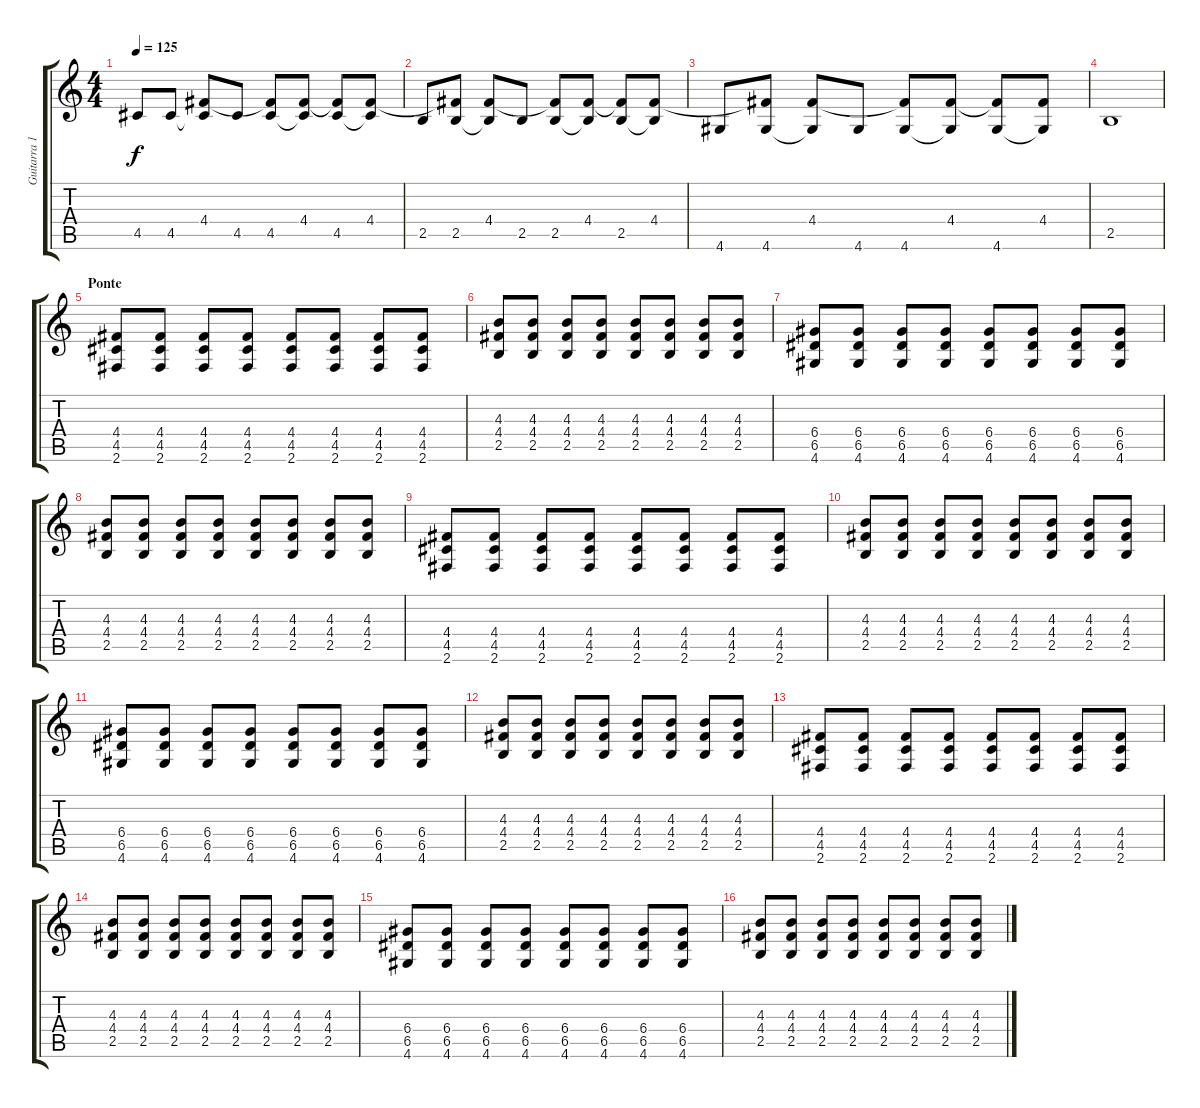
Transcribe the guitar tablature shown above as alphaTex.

\track ("Guitarra 1" "Guitarra 1") {instrument distortionguitar}
\staff {score tabs}
\tuning (E4 B3 G3 D3 A2 E2) {hide}
\ts (4 4)
\tempo 125
\clef g2
\ks c
4.5.8{dy f} 4.5.8 (4.4 4.5{t}).8 4.5.8 (4.4{t} 4.5).8 (4.4 4.5{t}).8 (4.4{t} 4.5).8 (4.4 4.5{t}).8 |
2.5.8 (4.4{t} 2.5).8 (4.4 2.5{t}).8 2.5.8 (4.4{t} 2.5).8 (4.4 2.5{t}).8 (4.4{t} 2.5).8 (4.4 2.5{t}).8 |
4.6.8 (4.4{t} 4.6).8 (4.4 4.6{t}).8 4.6.8 (4.4{t} 4.6).8 (4.4 4.6{t}).8 (4.4{t} 4.6).8 (4.4 4.6{t}).8 |
2.5.1 |
\section ("" "Ponte")
(4.4 4.5 2.6).8{instrument distortionguitar} (4.4 4.5 2.6).8 (4.4 4.5 2.6).8 (4.4 4.5 2.6).8 (4.4 4.5 2.6).8 (4.4 4.5 2.6).8 (4.4 4.5 2.6).8 (4.4 4.5 2.6).8 |
(4.3 4.4 2.5).8 (4.3 4.4 2.5).8 (4.3 4.4 2.5).8 (4.3 4.4 2.5).8 (4.3 4.4 2.5).8 (4.3 4.4 2.5).8 (4.3 4.4 2.5).8 (4.3 4.4 2.5).8 |
(6.4 6.5 4.6).8 (6.4 6.5 4.6).8 (6.4 6.5 4.6).8 (6.4 6.5 4.6).8 (6.4 6.5 4.6).8 (6.4 6.5 4.6).8 (6.4 6.5 4.6).8 (6.4 6.5 4.6).8 |
(4.3 4.4 2.5).8 (4.3 4.4 2.5).8 (4.3 4.4 2.5).8 (4.3 4.4 2.5).8 (4.3 4.4 2.5).8 (4.3 4.4 2.5).8 (4.3 4.4 2.5).8 (4.3 4.4 2.5).8 |
(4.4 4.5 2.6).8 (4.4 4.5 2.6).8 (4.4 4.5 2.6).8 (4.4 4.5 2.6).8 (4.4 4.5 2.6).8 (4.4 4.5 2.6).8 (4.4 4.5 2.6).8 (4.4 4.5 2.6).8 |
(4.3 4.4 2.5).8 (4.3 4.4 2.5).8 (4.3 4.4 2.5).8 (4.3 4.4 2.5).8 (4.3 4.4 2.5).8 (4.3 4.4 2.5).8 (4.3 4.4 2.5).8 (4.3 4.4 2.5).8 |
(6.4 6.5 4.6).8 (6.4 6.5 4.6).8 (6.4 6.5 4.6).8 (6.4 6.5 4.6).8 (6.4 6.5 4.6).8 (6.4 6.5 4.6).8 (6.4 6.5 4.6).8 (6.4 6.5 4.6).8 |
(4.3 4.4 2.5).8 (4.3 4.4 2.5).8 (4.3 4.4 2.5).8 (4.3 4.4 2.5).8 (4.3 4.4 2.5).8 (4.3 4.4 2.5).8 (4.3 4.4 2.5).8 (4.3 4.4 2.5).8 |
(4.4 4.5 2.6).8 (4.4 4.5 2.6).8 (4.4 4.5 2.6).8 (4.4 4.5 2.6).8 (4.4 4.5 2.6).8 (4.4 4.5 2.6).8 (4.4 4.5 2.6).8 (4.4 4.5 2.6).8 |
(4.3 4.4 2.5).8 (4.3 4.4 2.5).8 (4.3 4.4 2.5).8 (4.3 4.4 2.5).8 (4.3 4.4 2.5).8 (4.3 4.4 2.5).8 (4.3 4.4 2.5).8 (4.3 4.4 2.5).8 |
(6.4 6.5 4.6).8 (6.4 6.5 4.6).8 (6.4 6.5 4.6).8 (6.4 6.5 4.6).8 (6.4 6.5 4.6).8 (6.4 6.5 4.6).8 (6.4 6.5 4.6).8 (6.4 6.5 4.6).8 |
(4.3 4.4 2.5).8 (4.3 4.4 2.5).8 (4.3 4.4 2.5).8 (4.3 4.4 2.5).8 (4.3 4.4 2.5).8 (4.3 4.4 2.5).8 (4.3 4.4 2.5).8 (4.3 4.4 2.5).8
